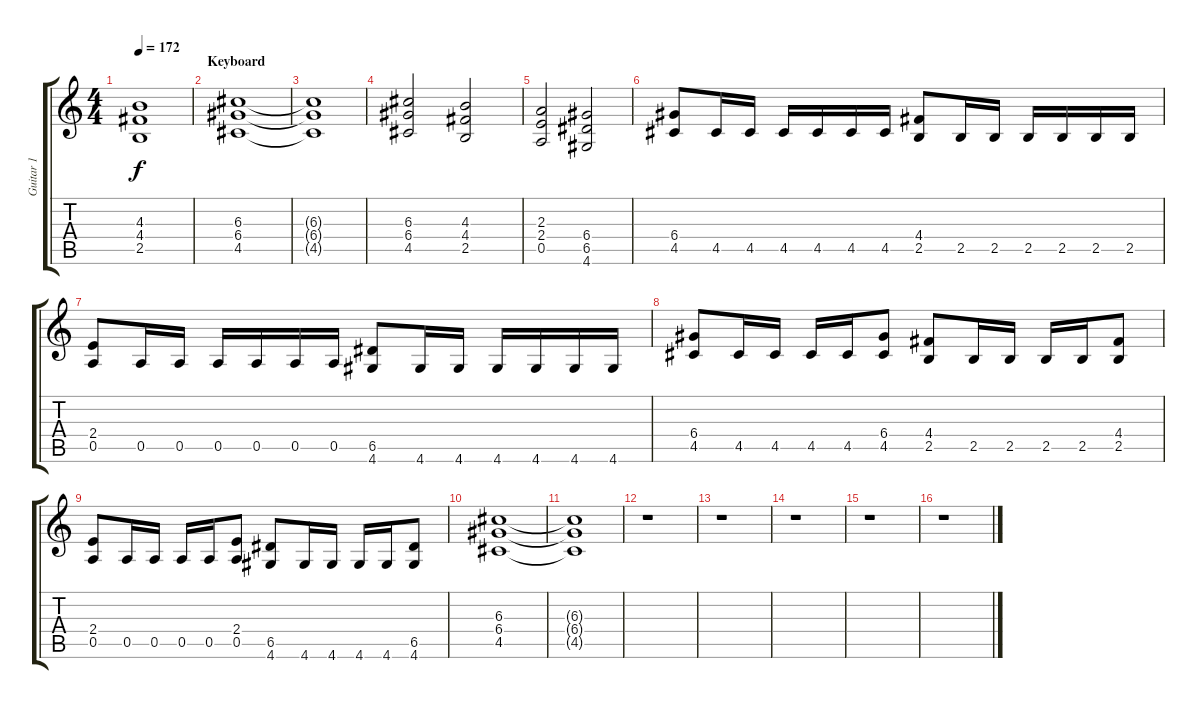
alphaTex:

\track ("Guitar 1" "Guitar 1") {instrument overdrivenguitar}
\staff {score tabs}
\tuning (E4 B3 G3 D3 A2 E2) {hide}
\ts (4 4)
\tempo 172
\clef g2
\ks c
(4.3 4.4 2.5).1{dy f} |
\section ("" "Keyboard")
(6.3 6.4 4.5).1{volume 0} |
(6.3{t} 6.4{t} 4.5{t}).1 |
(6.3 6.4 4.5).2{volume 13} (4.3 4.4 2.5).2 |
(2.3 2.4 0.5).2 (6.4 6.5 4.6).2 |
(6.4 4.5).8 4.5.16 4.5.16 4.5.16 4.5.16 4.5.16 4.5.16 (4.4 2.5).8 2.5.16 2.5.16 2.5.16 2.5.16 2.5.16 2.5.16 |
(2.4 0.5).8 0.5.16 0.5.16 0.5.16 0.5.16 0.5.16 0.5.16 (6.5 4.6).8 4.6.16 4.6.16 4.6.16 4.6.16 4.6.16 4.6.16 |
\section ("" "")
(6.4 4.5).8 4.5.16 4.5.16 4.5.16 4.5.16 (6.4 4.5).8 (4.4 2.5).8 2.5.16 2.5.16 2.5.16 2.5.16 (4.4 2.5).8 |
(2.4 0.5).8 0.5.16 0.5.16 0.5.16 0.5.16 (2.4 0.5).8 (6.5 4.6).8 4.6.16 4.6.16 4.6.16 4.6.16 (6.5 4.6).8 |
(6.3 6.4 4.5).1{volume 0} |
(6.3{t} 6.4{t} 4.5{t}).1 |
r.1 |
r.1 |
r.1 |
r.1 |
r.1
